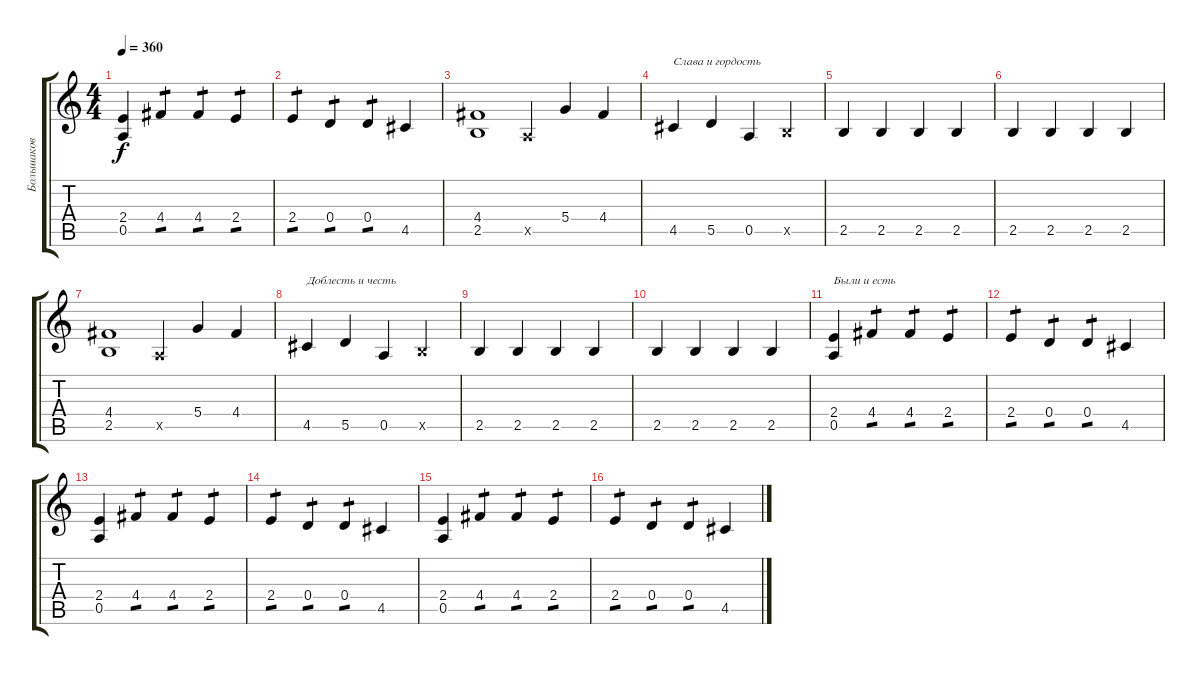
\track ("Большаков" "Большаков") {instrument overdrivenguitar}
\staff {score tabs}
\tuning (E4 B3 G3 D3 A2 E2) {hide}
\ts (4 4)
\tempo 360
\clef g2
\ks c
(2.4 0.5).4{dy f} 4.4.4{tp 1} 4.4.4{tp 1} 2.4.4{tp 1} |
2.4.4{tp 1} 0.4.4{tp 1} 0.4.4{tp 1} 4.5.4 |
(4.4 2.5).1 0.5{x}.4 5.4.4 4.4.4 |
4.5.4{txt "Слaвa и гордость"} 5.5.4 0.5.4 2.5{x}.4 |
2.5.4 2.5.4 2.5.4 2.5.4 |
2.5.4 2.5.4 2.5.4 2.5.4 |
(4.4 2.5).1 0.5{x}.4 5.4.4 4.4.4 |
4.5.4{txt "Доблесть и честь"} 5.5.4 0.5.4 2.5{x}.4 |
2.5.4 2.5.4 2.5.4 2.5.4 |
2.5.4 2.5.4 2.5.4 2.5.4 |
(2.4 0.5).4{txt "Были и есть"} 4.4.4{tp 1} 4.4.4{tp 1} 2.4.4{tp 1} |
2.4.4{tp 1} 0.4.4{tp 1} 0.4.4{tp 1} 4.5.4 |
(2.4 0.5).4 4.4.4{tp 1} 4.4.4{tp 1} 2.4.4{tp 1} |
2.4.4{tp 1} 0.4.4{tp 1} 0.4.4{tp 1} 4.5.4 |
(2.4 0.5).4 4.4.4{tp 1} 4.4.4{tp 1} 2.4.4{tp 1} |
2.4.4{tp 1} 0.4.4{tp 1} 0.4.4{tp 1} 4.5.4
